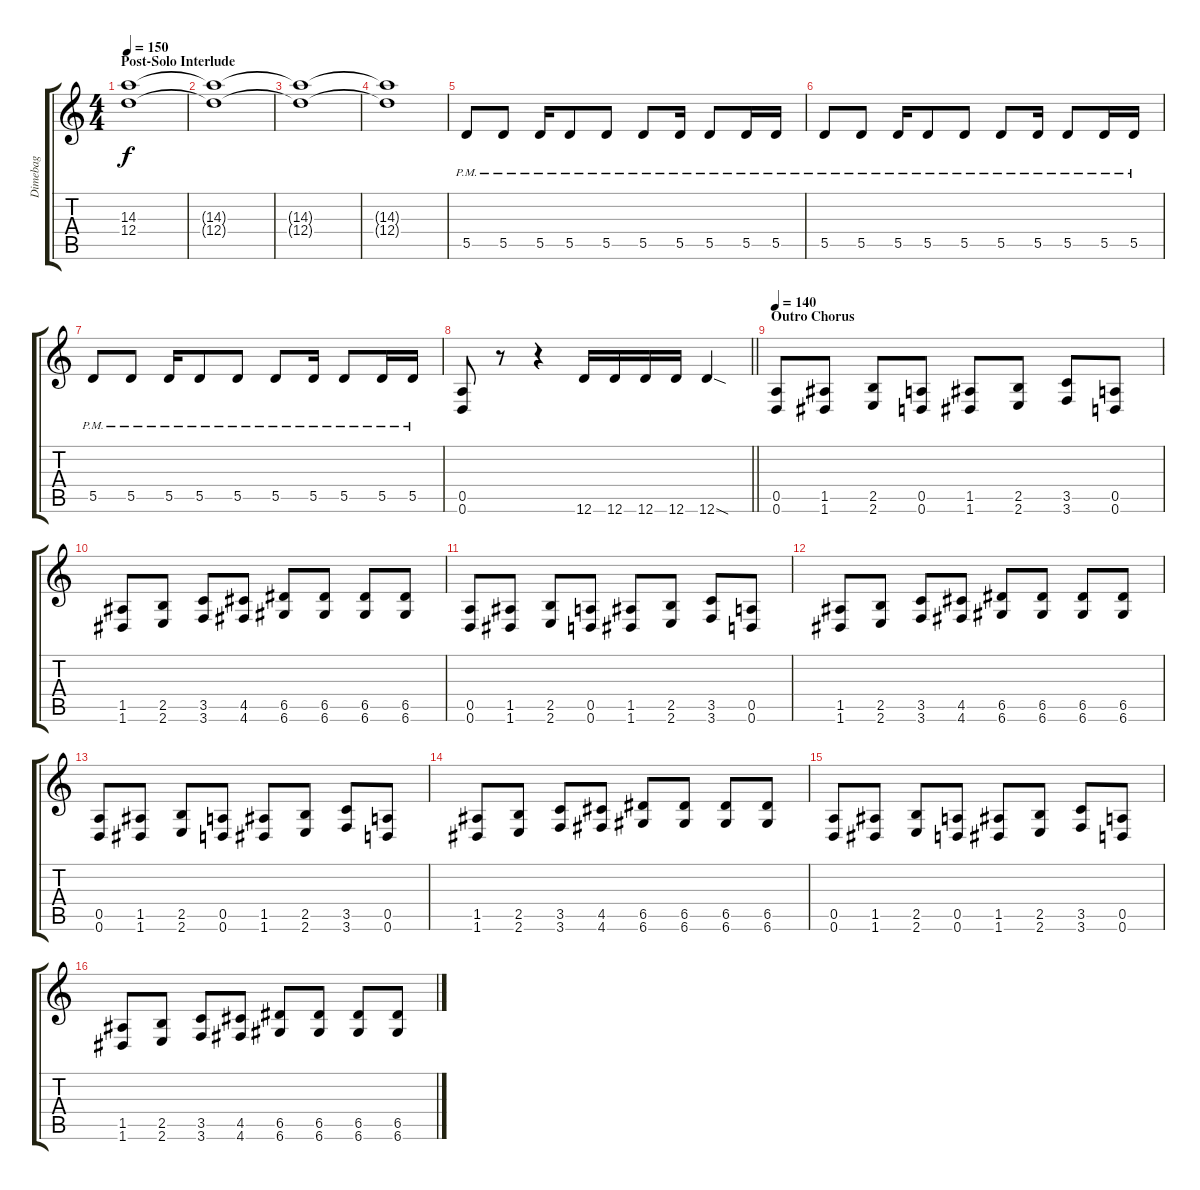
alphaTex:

\track ("Dimebag" "Dimebag") {instrument distortionguitar}
\staff {score tabs}
\tuning (E4 B3 G3 D3 A2 D2) {hide}
\ts (4 4)
\section ("" "Post-Solo Interlude")
\tempo 150
\clef g2
\ks c
(14.3 12.4).1{dy f volume 0} |
(14.3{t} 12.4{t}).1 |
(14.3{t} 12.4{t}).1 |
(14.3{t} 12.4{t}).1 |
5.5{pm}.8{volume 16} 5.5{pm}.8 5.5{pm}.16 5.5{pm}.8 5.5{pm}.8 5.5{pm}.8 5.5{pm}.16 5.5{pm}.8 5.5{pm}.16 5.5{pm}.16 |
5.5{pm}.8 5.5{pm}.8 5.5{pm}.16 5.5{pm}.8 5.5{pm}.8 5.5{pm}.8 5.5{pm}.16 5.5{pm}.8 5.5{pm}.16 5.5{pm}.16 |
5.5{pm}.8 5.5{pm}.8 5.5{pm}.16 5.5{pm}.8 5.5{pm}.8 5.5{pm}.8 5.5{pm}.16 5.5{pm}.8 5.5{pm}.16 5.5{pm}.16 |
\barLineRight lightlight
(0.5 0.6).8 r.8 r.4 12.6.16 12.6.16 12.6.16 12.6.16 12.6{sod}.4 |
\section ("" "Outro Chorus")
\tempo 140
(0.5 0.6).8 (1.5 1.6).8 (2.5 2.6).8 (0.5 0.6).8 (1.5 1.6).8 (2.5 2.6).8 (3.5 3.6).8 (0.5 0.6).8 |
(1.5 1.6).8 (2.5 2.6).8 (3.5 3.6).8 (4.5 4.6).8 (6.5 6.6).8 (6.5 6.6).8 (6.5 6.6).8 (6.5 6.6).8 |
(0.5 0.6).8 (1.5 1.6).8 (2.5 2.6).8 (0.5 0.6).8 (1.5 1.6).8 (2.5 2.6).8 (3.5 3.6).8 (0.5 0.6).8 |
(1.5 1.6).8 (2.5 2.6).8 (3.5 3.6).8 (4.5 4.6).8 (6.5 6.6).8 (6.5 6.6).8 (6.5 6.6).8 (6.5 6.6).8 |
(0.5 0.6).8 (1.5 1.6).8 (2.5 2.6).8 (0.5 0.6).8 (1.5 1.6).8 (2.5 2.6).8 (3.5 3.6).8 (0.5 0.6).8 |
(1.5 1.6).8 (2.5 2.6).8 (3.5 3.6).8 (4.5 4.6).8 (6.5 6.6).8 (6.5 6.6).8 (6.5 6.6).8 (6.5 6.6).8 |
(0.5 0.6).8 (1.5 1.6).8 (2.5 2.6).8 (0.5 0.6).8 (1.5 1.6).8 (2.5 2.6).8 (3.5 3.6).8 (0.5 0.6).8 |
(1.5 1.6).8 (2.5 2.6).8 (3.5 3.6).8 (4.5 4.6).8 (6.5 6.6).8 (6.5 6.6).8 (6.5 6.6).8 (6.5 6.6).8
